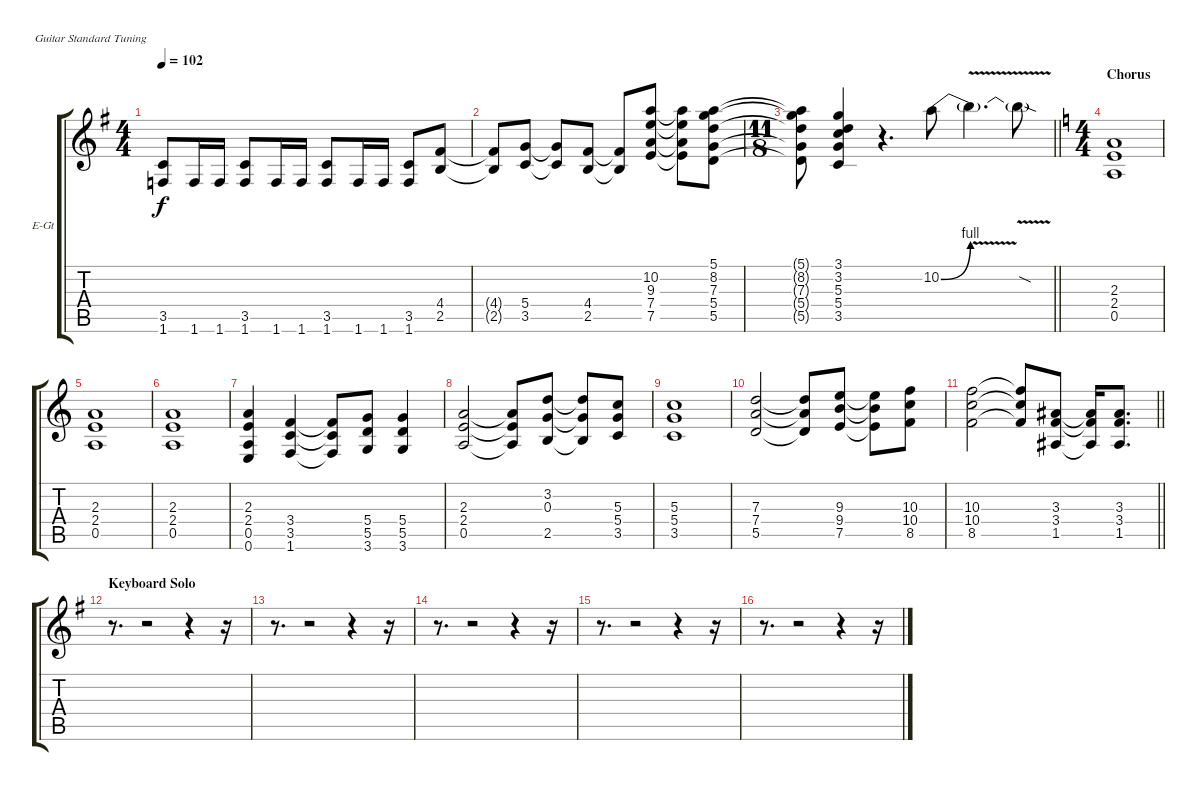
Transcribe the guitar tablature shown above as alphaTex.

\bracketExtendMode groupsimilarinstruments
\firstSystemTrackNameOrientation horizontal
\otherSystemsTrackNameOrientation horizontal
\track ("Guitar 2" "E-Gt") {instrument distortionguitar}
\staff {score tabs}
\tuning (E4 B3 G3 D3 A2 E2)
\ts (4 4)
\tempo 102
\clef g2
\ks g
(3.5{t} 1.6{t}).8{dy f} 1.6.16 1.6.16 (3.5 1.6).8 1.6.16 1.6.16 (3.5 1.6).8 1.6.16 1.6.16 (3.5 1.6).8 (4.4 2.5).8 |
(4.4{t} 2.5{t}).8 (5.4 3.5).8 (5.4{t} 3.5{t}).8 (4.4 2.5).8 (4.4{t} 2.5{t}).8 (10.2 9.3 7.4 7.5).8 (10.2{t} 9.3{t} 7.4{t} 7.5{t}).8 (5.1 8.2 7.3 5.4 5.5).8 |
\ts (11 8)
\beaming (8 2 2 2 5)
\barLineRight lightlight
(5.1{t} 8.2{t} 7.3{t} 5.4{t} 5.5{t}).8 (3.1 3.2 5.3 5.4 3.5).4 r.4{d} 10.2{be (bend 0 0 60 4)}.8 10.2{v t}.4{d} 10.2{v sod t}.8 |
\ts (4 4)
\beaming (8 2 2 2 2)
\section ("" "Chorus")
\ks c
(2.3 2.4 0.5).1 |
(2.3 2.4 0.5).1 |
(2.3 2.4 0.5).1 |
(2.3 2.4 0.5 0.6).4 (3.4 3.5 1.6).4 (3.4{t} 3.5{t} 1.6{t}).8 (5.4 5.5 3.6).8 (5.4 5.5 3.6).4 |
(2.3 2.4 0.5).2 (2.3{t} 2.4{t} 0.5{t}).8 (3.2 0.3 2.5).8 (3.2{t} 0.3{t} 2.5{t}).8 (5.3 5.4 3.5).8 |
(5.3 5.4 3.5).1 |
(7.3 7.4 5.5).2 (7.3{t} 7.4{t} 5.5{t}).8 (9.3 9.4 7.5).8 (9.3{t} 9.4{t} 7.5{t}).8 (10.3 10.4 8.5).8 |
\barLineRight lightlight
(10.3 10.4 8.5).2 (10.3{t} 10.4{t} 8.5{t}).8 (3.3 3.4 1.5).8 (3.3{t} 3.4{t} 1.5{t}).16 (3.3 3.4 1.5).8{d} |
\section ("" "Keyboard Solo")
\ks g
r.8{d} r.2 r.4 r.16 |
r.8{d} r.2 r.4 r.16 |
r.8{d} r.2 r.4 r.16 |
r.8{d} r.2 r.4 r.16 |
r.8{d} r.2 r.4 r.16
